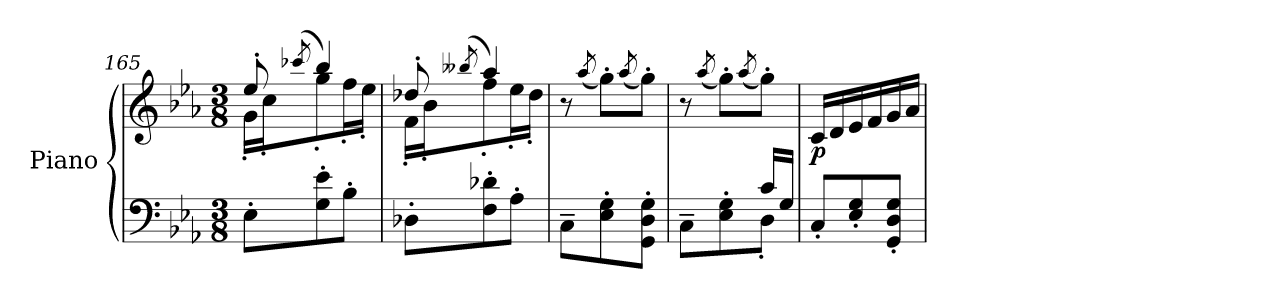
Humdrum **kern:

**kern	**kern	**dynam
*part1	*part1	*part1
*staff2	*staff1	*staff1/2
*I"Piano	*	*
*I'Pno.	*	*
*clefF4	*clefG2	*
*k[b-e-a-]	*k[b-e-a-]	*
*M3/8	*M3/8	*
=165	=165	=165
*	*^	*
8E-'\L	8ee-'/	16g'\LL	.
.	.	16cc'\J	.
.	(>8qccc-X/	.	.
8G\' 8e-\'	4bb-/)	8gg'\	.
8B-'\J	.	16ff'\L	.
.	.	16ee-'\JJ	.
!!LO:LB:g=z	!!
=166	=166	=166	=166
8D-X'\L	8dd-X'/	16f'\LL	.
.	.	16b-'\J	.
.	(>8qbb--X/	.	.
8F\' 8d-X\'	4aa-/)	8ff'\	.
8A-'\J	.	16ee-'\L	.
.	.	16dd-'\JJ	.
=167	=167	=167	=167
!	!	!	!LO:DY:b=2
!	!	!	!LO:DY:n=1:b
*	*v	*v	*
8C~\L	8r	p f
.	(<8qaa-/	.
8E-\' 8G\'	8gg'\L)	.
.	(<8qaa-/	.
8GG\' 8D\' 8G\'J	8gg'\J)	.
=168	=168	=168
*^	*	*
4ryy	8C~\L	8r	.
.	.	(<8qaa-/	.
.	8E-\' 8G\'	8gg'\L)	.
.	.	(<8qaa-/	.
16c/LL	8D'\J	8gg'\J)	.
16G/JJ	.	.	.
*v	*v	*	*
=169	=169	=169
!	!	!LO:DY:b
8C'/L	16c/LL	p
.	16d/	.
8E-/' 8G/'	16e-/	.
.	16f/	.
8GG/' 8D/' 8G/'J	16g/	.
.	16a-/JJ	.
=	=	=
*-	*-	*-
